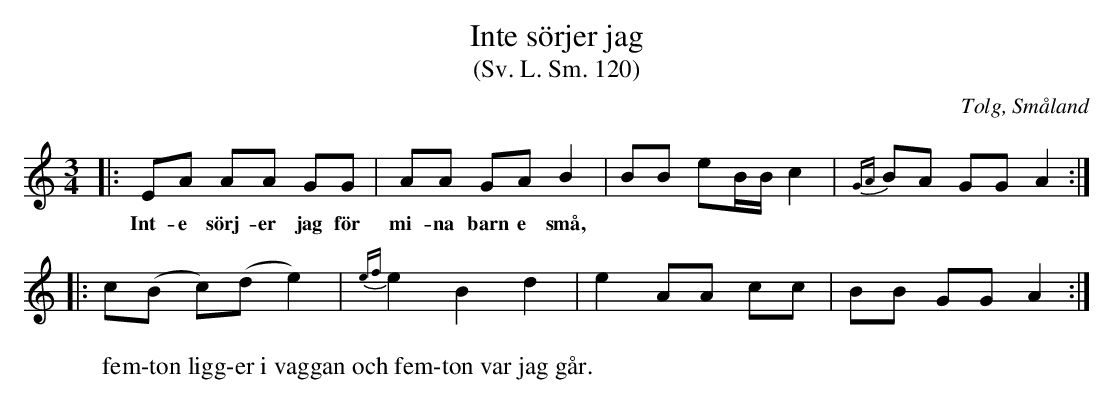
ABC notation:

X:1
T:Inte sörjer jag
T:(Sv. L. Sm. 120)
O:Tolg, Småland
M:3/4
L:1/8
K:Am
|:EA AA GG|AA GA B2|BB eB/B/ c2|{GA}BA GG A2:|
w:Int-e sörj-er jag för mi-na barn e små,
|:c(B c)(d e2)|{ef}e2 B2 d2|e2 AA cc|BB GG A2:|
W:fem-ton ligg-er i vaggan och fem-ton var jag går.
